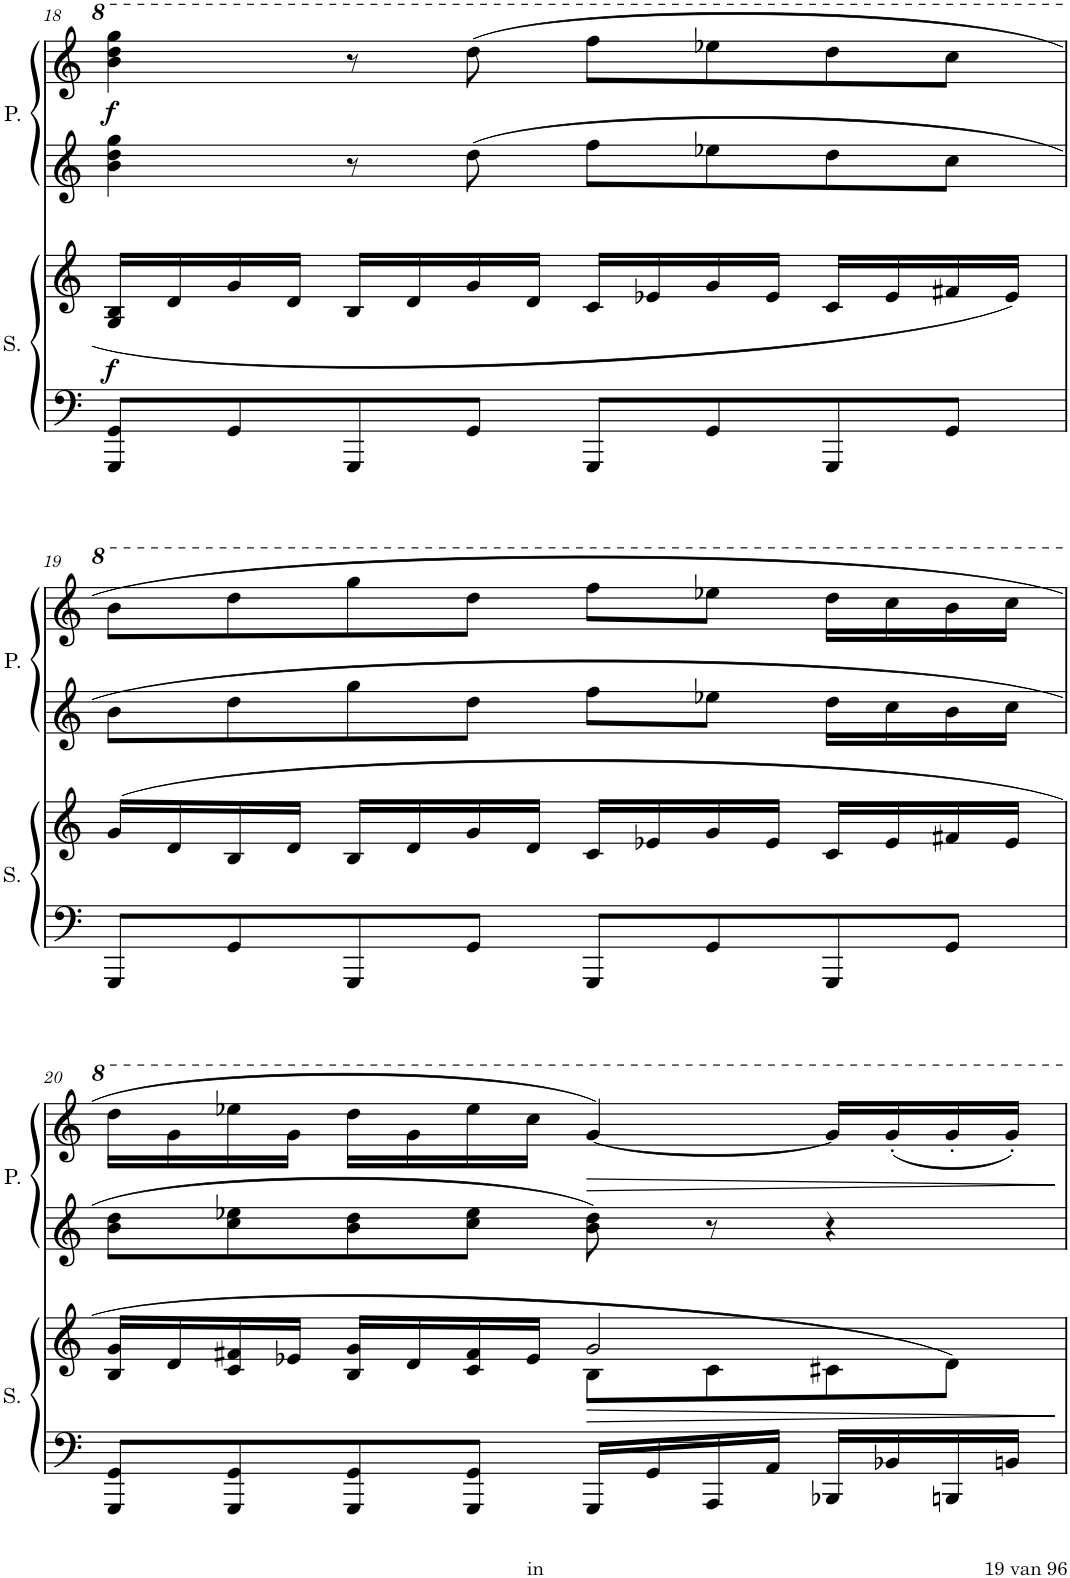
**kern	**kern	**dynam	**kern	**kern	**dynam
*part2	*part2	*part2	*part1	*part1	*part1
*staff4	*staff3	*staff3/4	*staff2	*staff1	*staff1/2
*I"Secondo	*	*	*I"Primo	*	*
*I'S.	*	*	*I'P.	*	*
!!LO:PB:g=z
*clefF4	*clefG2	*	*clefG2	*clefG2	*
*k[]	*k[]	*	*k[]	*k[]	*
*M4/4	*M4/4	*	*M4/4	*M4/4	*
*met(c)	*met(c)	*	*met(c)	*met(c)	*
=18	=18	=18	=18	=18	=18
!	!	!LO:DY:b	!	!	!LO:DY:b
8GGG/ 8GG/L	16G/ 16B/LL	f	4b\ 4dd\ 4gg\	4bb\ 4ddd\ 4ggg\	f
.	16d/	.	.	.	.
8GG/	16g/	.	.	.	.
.	16d/JJ	.	.	.	.
8GGG/	16B/LL	.	8r	8r	.
.	16d/	.	.	.	.
8GG/J	16g/	.	8dd\	(8ddd\	.
.	16d/JJ	.	.	.	.
8GGG/L	16c/LL	.	8ff\L	8fff\L	.
.	16e-X/	.	.	.	.
8GG/	16g/	.	8ee-X\	8eee-X\	.
.	16e-/JJ	.	.	.	.
8GGG/	16c/LL	.	8dd\	8ddd\	.
.	16e-/	.	.	.	.
8GG/J	16f#X/	.	8cc\J	8ccc\J	.
.	16e-/JJ	.	.	.	.
!!LO:LB:g=z
=19	=19	=19	=19	=19	=19
8GGG/L	(16g/LL	.	8b\L	8bb\L	.
.	16d/	.	.	.	.
8GG/	16B/	.	8dd\	8ddd\	.
.	16d/JJ	.	.	.	.
8GGG/	16B/LL	.	8gg\	8ggg\	.
.	16d/	.	.	.	.
8GG/J	16g/	.	8dd\J	8ddd\J	.
.	16d/JJ	.	.	.	.
8GGG/L	16c/LL	.	8ff\L	8fff\L	.
.	16e-X/	.	.	.	.
8GG/	16g/	.	8ee-X\J	8eee-X\J	.
.	16e-/JJ	.	.	.	.
8GGG/	16c/LL	.	16dd\LL	16ddd\LL	.
.	16e-/	.	16cc\	16ccc\	.
8GG/J	16f#X/	.	16b\	16bb\	.
.	16e-/JJ	.	16cc\JJ	16ccc\JJ	.
!!LO:LB:g=z
=20	=20	=20	=20	=20	=20
*	*^	*	*	*	*
8GGG/ 8GG/L	16B/ 16g/LL	2ryy	.	8b\ 8dd\L	16ddd\LL	.
.	16d/	.	.	.	16gg\	.
8GGG/ 8GG/	16c/ 16f#X/	.	.	8cc\ 8ee-X\	16eee-X\	.
.	16e-X/JJ	.	.	.	16gg\JJ	.
8GGG/ 8GG/	16B/ 16g/LL	.	.	8b\ 8dd\	16ddd\LL	.
.	16d/	.	.	.	16gg\	.
8GGG/ 8GG/J	16c/ 16f#/	.	.	8cc\ 8ee-\J	16eee-\	.
.	16e-/JJ	.	.	.	16ccc\JJ	.
!	!	!	!LO:HP:b	!	!	!LO:HP:b
16GGG/LL	8B\L	2g/	>	8b\ 8dd\	[4gg/)	>
16GG/	.	.	.	.	.	.
16AAA/	8c\	.	.	8r	.	.
16AA/JJ	.	.	.	.	.	.
16BBB-X/LL	8c#X\	.	.	4r	16gg/LL]	.
16BB-X/	.	.	.	.	(16gg'/	.
16BBBn/	8d\J)	.	.	.	16gg'/	.
16BBn/JJ	.	.	.	.	16gg'/JJ)	.
*	*v	*v	*	*	*	*
.	.	]	.	.	]
=	=	=	=	=	=
*-	*-	*-	*-	*-	*-
